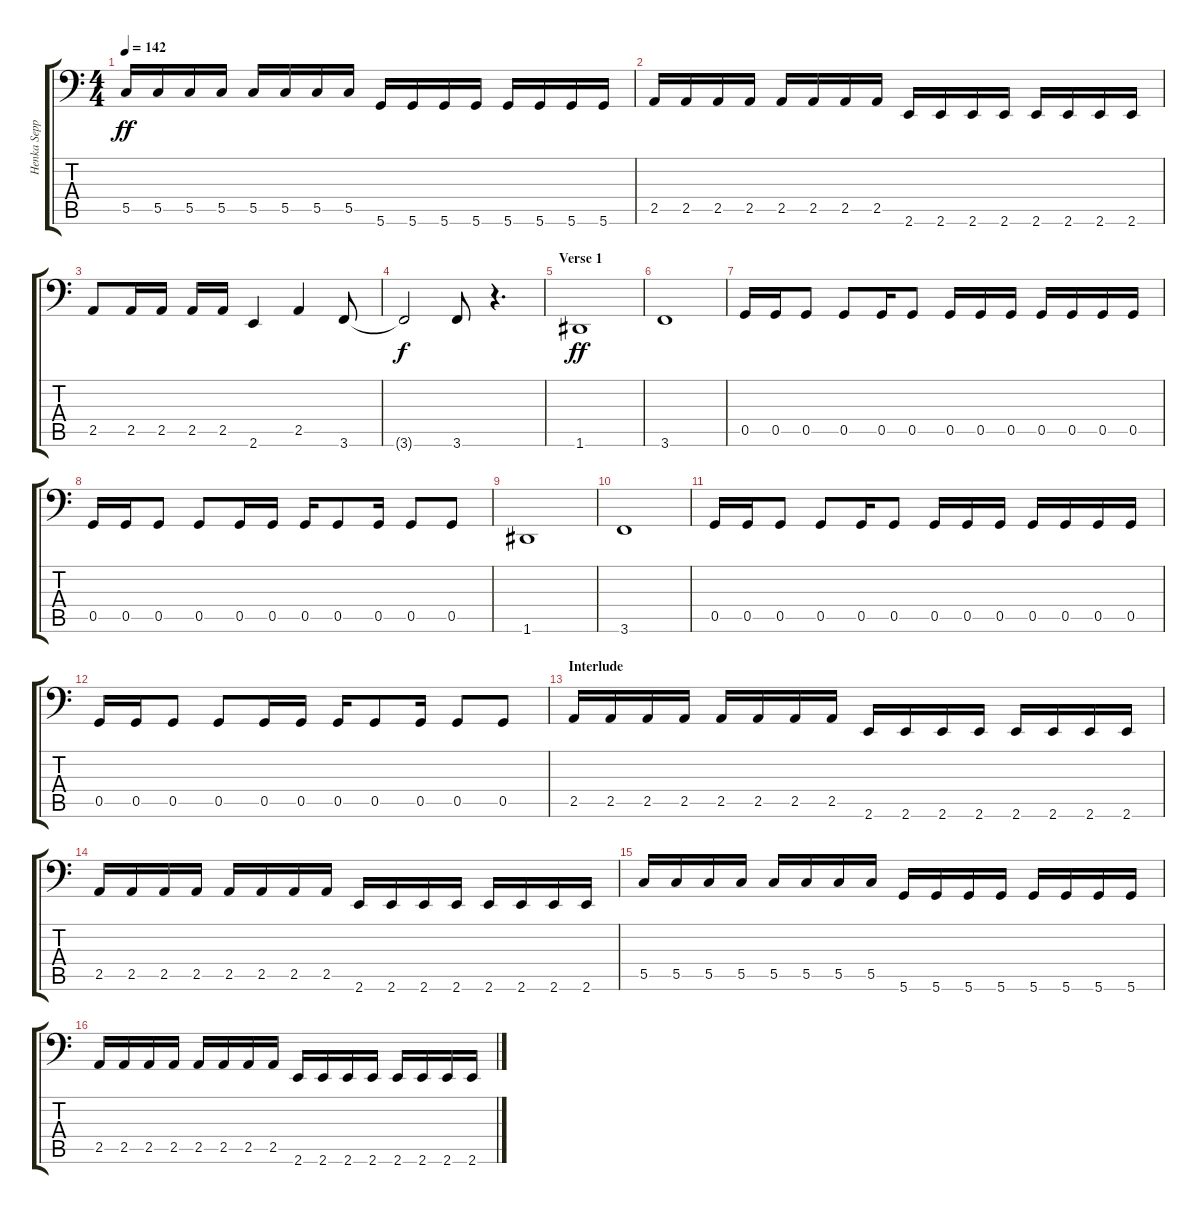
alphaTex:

\track ("Henka Seppäla" "Henka Sepp") {instrument electricbasspick}
\staff {score tabs}
\tuning (D3 A2 F2 C2 G1 D1) {hide}
\ts (4 4)
\tempo 142
\clef f4
\ks c
5.5.16{dy ff} 5.5.16 5.5.16 5.5.16 5.5.16 5.5.16 5.5.16 5.5.16 5.6.16 5.6.16 5.6.16 5.6.16 5.6.16 5.6.16 5.6.16 5.6.16 |
2.5.16 2.5.16 2.5.16 2.5.16 2.5.16 2.5.16 2.5.16 2.5.16 2.6.16 2.6.16 2.6.16 2.6.16 2.6.16 2.6.16 2.6.16 2.6.16 |
2.5.8 2.5.16 2.5.16 2.5.16 2.5.16 2.6.4 2.5.4 3.6.8 |
3.6{t}.2{dy f} 3.6.8 r.4{d} |
\section ("" "Verse 1")
1.6.1{dy ff} |
3.6.1 |
0.5.16 0.5.16 0.5.8 0.5.8 0.5.16 0.5.8 0.5.16 0.5.16 0.5.16 0.5.16 0.5.16 0.5.16 0.5.16 |
0.5.16 0.5.16 0.5.8 0.5.8 0.5.16 0.5.16 0.5.16 0.5.8 0.5.16 0.5.8 0.5.8 |
1.6.1 |
3.6.1 |
0.5.16 0.5.16 0.5.8 0.5.8 0.5.16 0.5.8 0.5.16 0.5.16 0.5.16 0.5.16 0.5.16 0.5.16 0.5.16 |
0.5.16 0.5.16 0.5.8 0.5.8 0.5.16 0.5.16 0.5.16 0.5.8 0.5.16 0.5.8 0.5.8 |
\section ("" "Interlude")
2.5.16 2.5.16 2.5.16 2.5.16 2.5.16 2.5.16 2.5.16 2.5.16 2.6.16 2.6.16 2.6.16 2.6.16 2.6.16 2.6.16 2.6.16 2.6.16 |
2.5.16 2.5.16 2.5.16 2.5.16 2.5.16 2.5.16 2.5.16 2.5.16 2.6.16 2.6.16 2.6.16 2.6.16 2.6.16 2.6.16 2.6.16 2.6.16 |
5.5.16 5.5.16 5.5.16 5.5.16 5.5.16 5.5.16 5.5.16 5.5.16 5.6.16 5.6.16 5.6.16 5.6.16 5.6.16 5.6.16 5.6.16 5.6.16 |
2.5.16 2.5.16 2.5.16 2.5.16 2.5.16 2.5.16 2.5.16 2.5.16 2.6.16 2.6.16 2.6.16 2.6.16 2.6.16 2.6.16 2.6.16 2.6.16
